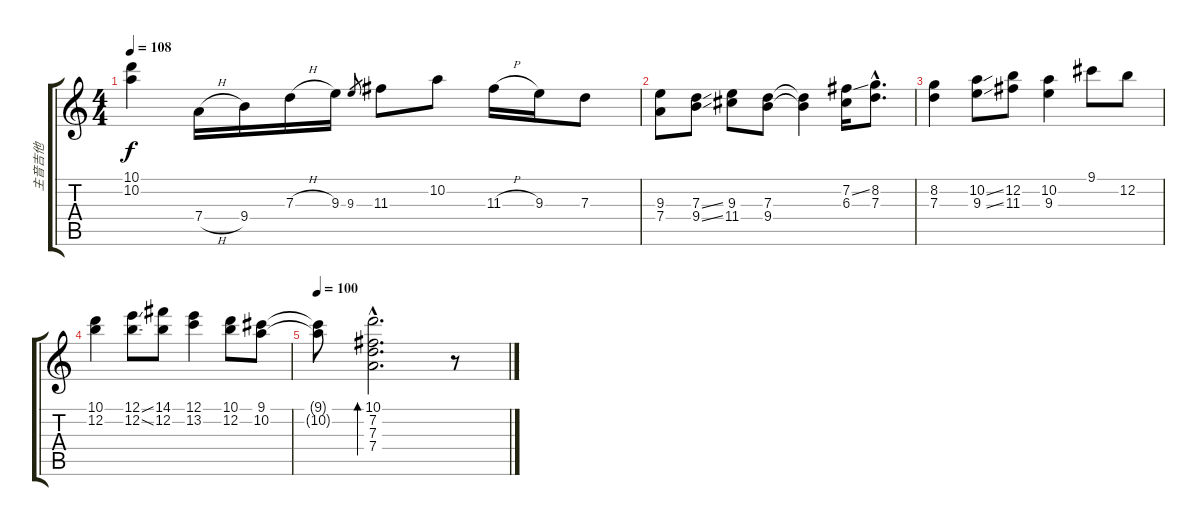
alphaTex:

\track ("主音吉他" "主音吉他") {instrument acousticguitarsteel}
\staff {score tabs}
\tuning (E4 B3 G3 D3 A2 E2) {hide}
\ts (4 4)
\tempo 108
\clef g2
\ks c
(10.1 10.2).4{dy f} 7.4{h}.16 9.4.16 7.3{h}.16 9.3.16 9.3.8{gr} 11.3.8 10.2.8 11.3{h}.16 9.3.16 7.3.8 |
(9.3 7.4).8 (7.3{ss} 9.4{ss}).8 (9.3 11.4).8 (7.3 9.4).8 (7.3{t} 9.4{t}).4 (7.2{ss} 6.3).16 (8.2{hac} 7.3{hac}).8{d} |
(8.2 7.3).4 (10.2{ss} 9.3{ss}).8 (12.2 11.3).8 (10.2 9.3).4 9.1.8 12.2.8 |
(10.1 12.2).4 (12.1{ss} 12.2{ss}).8 (14.1 12.2).8 (12.1 13.2).4 (10.1 12.2).8 (9.1 10.2).8 |
\tempo 100
(9.1{t} 10.2{t}).8 (10.1{hac} 7.2{hac} 7.3{hac} 7.4{hac}).2{d bd 480} r.8
